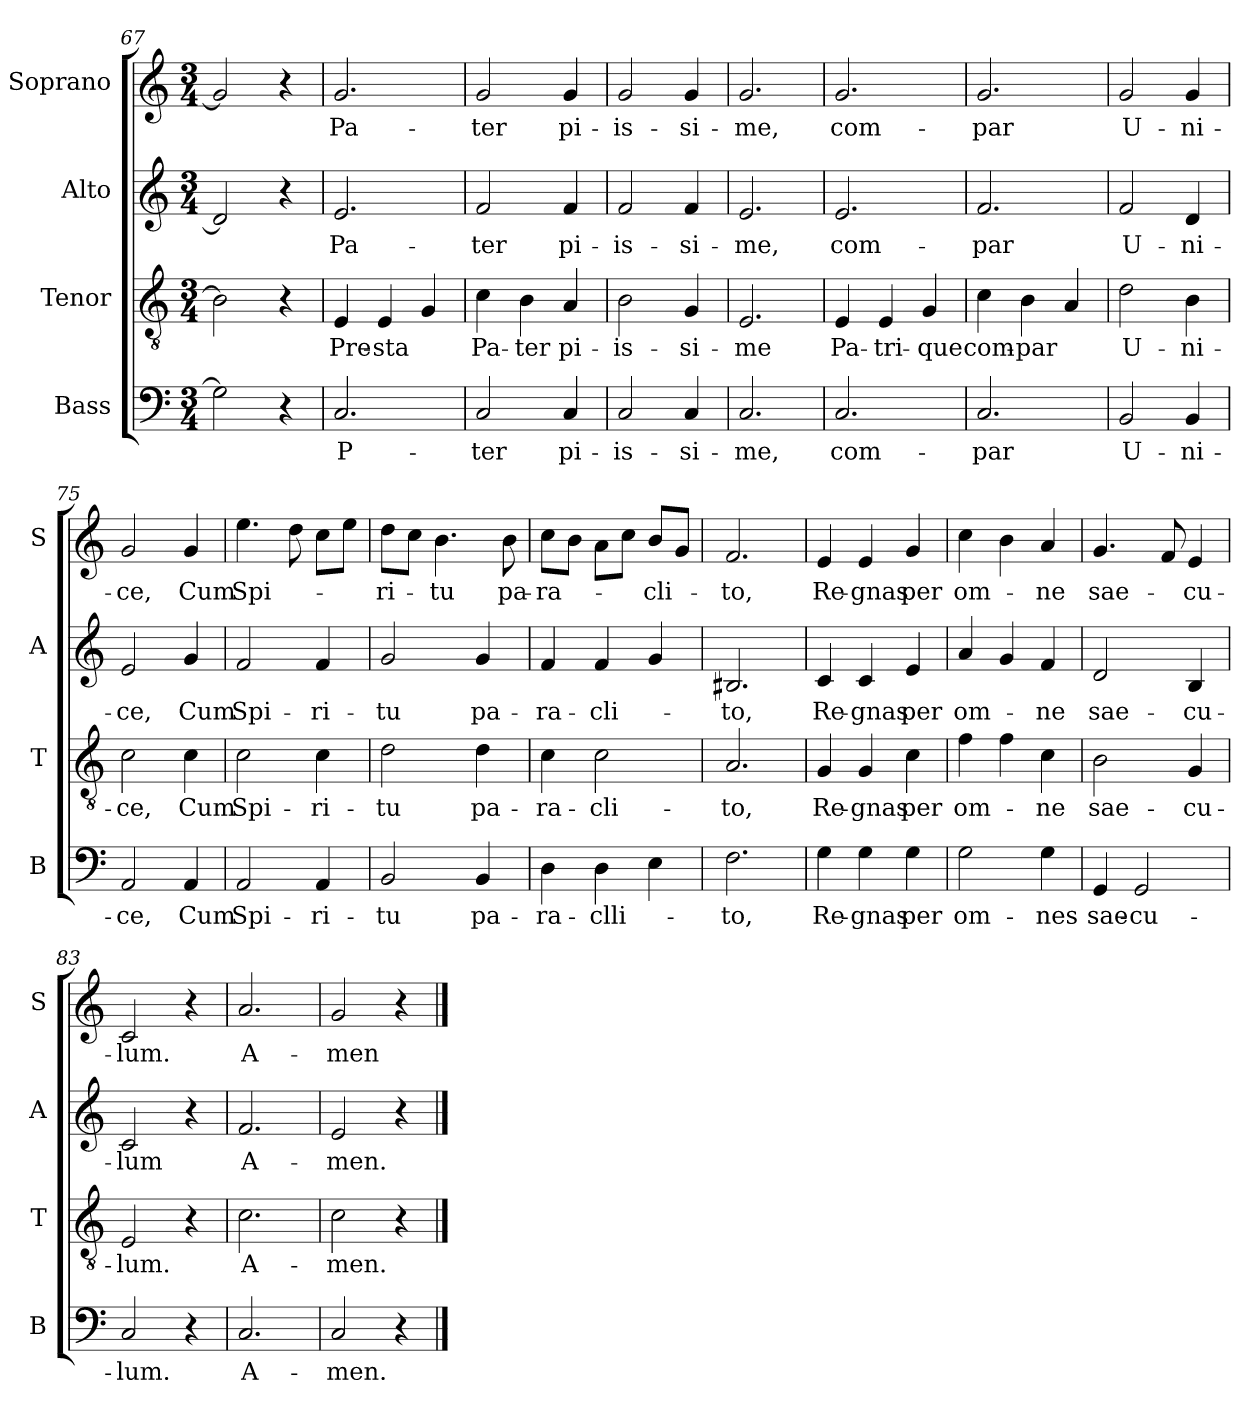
**kern	**text	**kern	**text	**kern	**text	**kern	**text
*part4	*part4	*part3	*part3	*part2	*part2	*part1	*part1
*staff4	*staff4	*staff3	*staff3	*staff2	*staff2	*staff1	*staff1
*I"Bass	*	*I"Tenor	*	*I"Alto	*	*I"Soprano	*
*I'B	*	*I'T	*	*I'A	*	*I'S	*
*clefF4	*	*clefGv2	*	*clefG2	*	*clefG2	*
*k[]	*	*k[]	*	*k[]	*	*k[]	*
*C:	*	*C:	*	*C:	*	*C:	*
*M3/4	*	*M3/4	*	*M3/4	*	*M3/4	*
=67	=67	=67	=67	=67	=67	=67	=67
2G\]	.	2B\]	.	2d/]	.	2g/]	.
4r	.	4r	.	4r	.	4r	.
=68	=68	=68	=68	=68	=68	=68	=68
*	*	*	*	*	*	*MM80	*
!	!LO:LY:b	!	!LO:LY:b	!	!LO:LY:b	!	!LO:LY:b
2.C/	P-	4E/	Pre-	2.e/	Pa-	2.g/	Pa-
!	!	!	!LO:LY:b	!	!	!	!
.	.	4E/	-sta	.	.	.	.
.	.	4G/	.	.	.	.	.
!!LO:LB:g=z
=69	=69	=69	=69	=69	=69	=69	=69
!	!LO:LY:b	!	!LO:LY:b	!	!LO:LY:b	!	!LO:LY:b
2C/	-ter	4c\	Pa-	2f/	-ter	2g/	-ter
!	!	!	!LO:LY:b	!	!	!	!
.	.	4B\	-ter	.	.	.	.
!	!LO:LY:b	!	!LO:LY:b	!	!LO:LY:b	!	!LO:LY:b
4C/	pi-	4A/	pi-	4f/	pi-	4g/	pi-
=70	=70	=70	=70	=70	=70	=70	=70
!	!LO:LY:b	!	!LO:LY:b	!	!LO:LY:b	!	!LO:LY:b
2C/	-is-	2B\	-is-	2f/	-is-	2g/	-is-
!	!LO:LY:b	!	!LO:LY:b	!	!LO:LY:b	!	!LO:LY:b
4C/	-si-	4G/	-si-	4f/	-si-	4g/	-si-
=71	=71	=71	=71	=71	=71	=71	=71
!	!LO:LY:b	!	!LO:LY:b	!	!LO:LY:b	!	!LO:LY:b
2.C/	-me,	2.E/	-me	2.e/	-me,	2.g/	-me,
=72	=72	=72	=72	=72	=72	=72	=72
!	!LO:LY:b	!	!LO:LY:b	!	!LO:LY:b	!	!LO:LY:b
2.C/	com-	4E/	Pa-	2.e/	com-	2.g/	com-
!	!	!	!LO:LY:b	!	!	!	!
.	.	4E/	-tri-	.	.	.	.
!	!	!	!LO:LY:b	!	!	!	!
.	.	4G/	-que	.	.	.	.
=73	=73	=73	=73	=73	=73	=73	=73
!	!LO:LY:b	!	!LO:LY:b	!	!LO:LY:b	!	!LO:LY:b
2.C/	-par	4c\	com-	2.f/	-par	2.g/	-par
!	!	!	!LO:LY:b	!	!	!	!
.	.	4B\	-par	.	.	.	.
.	.	4A/	.	.	.	.	.
=74	=74	=74	=74	=74	=74	=74	=74
!	!LO:LY:b	!	!LO:LY:b	!	!LO:LY:b	!	!LO:LY:b
2BB/	U-	2d\	U-	2f/	U-	2g/	U-
!	!LO:LY:b	!	!LO:LY:b	!	!LO:LY:b	!	!LO:LY:b
4BB/	-ni-	4B\	-ni-	4d/	-ni-	4g/	-ni-
=75	=75	=75	=75	=75	=75	=75	=75
!	!LO:LY:b	!	!LO:LY:b	!	!LO:LY:b	!	!LO:LY:b
2AA/	-ce,	2c\	-ce,	2e/	-ce,	2g/	-ce,
!	!LO:LY:b	!	!LO:LY:b	!	!LO:LY:b	!	!LO:LY:b
4AA/	Cum	4c\	Cum	4g/	Cum	4g/	Cum
=76	=76	=76	=76	=76	=76	=76	=76
!	!LO:LY:b	!	!LO:LY:b	!	!LO:LY:b	!	!LO:LY:b
2AA/	Spi-	2c\	Spi-	2f/	Spi-	4.ee\	Spi-
.	.	.	.	.	.	8dd\	.
!	!LO:LY:b	!	!LO:LY:b	!	!LO:LY:b	!	!
4AA/	-ri-	4c\	-ri-	4f/	-ri-	8cc\L	.
.	.	.	.	.	.	8ee\J	.
=77	=77	=77	=77	=77	=77	=77	=77
!	!LO:LY:b	!	!LO:LY:b	!	!LO:LY:b	!	!LO:LY:b
2BB/	-tu	2d\	-tu	2g/	-tu	8dd\L	-ri-
.	.	.	.	.	.	8cc\J	.
!	!	!	!	!	!	!	!LO:LY:b
.	.	.	.	.	.	4.b\	-tu
!	!LO:LY:b	!	!LO:LY:b	!	!LO:LY:b	!	!
4BB/	pa-	4d\	pa-	4g/	pa-	.	.
!	!	!	!	!	!	!	!LO:LY:b
.	.	.	.	.	.	8b\	pa-
!!LO:LB:g=z
=78	=78	=78	=78	=78	=78	=78	=78
!	!LO:LY:b	!	!LO:LY:b	!	!LO:LY:b	!	!LO:LY:b
4D\	-ra-	4c\	-ra-	4f/	-ra-	8cc\L	-ra-
.	.	.	.	.	.	8b\J	.
!	!LO:LY:b	!	!LO:LY:b	!	!LO:LY:b	!	!
4D\	-clli-	2c\	-cli-	4f/	-cli-	8a\L	.
.	.	.	.	.	.	8cc\J	.
!	!	!	!	!	!	!	!LO:LY:b
4E\	.	.	.	4g/	.	8b/L	-cli-
.	.	.	.	.	.	8g/J	.
=79	=79	=79	=79	=79	=79	=79	=79
!	!LO:LY:b	!	!LO:LY:b	!	!LO:LY:b	!	!LO:LY:b
2.F\	-to,	2.A/	-to,	2.B#X/	-to,	2.f/	-to,
=80	=80	=80	=80	=80	=80	=80	=80
!	!LO:LY:b	!	!LO:LY:b	!	!LO:LY:b	!	!LO:LY:b
4G\	Re-	4G/	Re-	4c/	Re-	4e/	Re-
!	!LO:LY:b	!	!LO:LY:b	!	!LO:LY:b	!	!LO:LY:b
4G\	-gnas	4G/	-gnas	4c/	-gnas	4e/	-gnas
!	!LO:LY:b	!	!LO:LY:b	!	!LO:LY:b	!	!LO:LY:b
4G\	per	4c\	per	4e/	per	4g/	per
=81	=81	=81	=81	=81	=81	=81	=81
!	!LO:LY:b	!	!LO:LY:b	!	!LO:LY:b	!	!LO:LY:b
2G\	om-	4f\	om-	4a/	om-	4cc\	om-
.	.	4f\	.	4g/	.	4b\	.
!	!LO:LY:b	!	!LO:LY:b	!	!LO:LY:b	!	!LO:LY:b
4G\	-nes	4c\	-ne	4f/	-ne	4a/	-ne
=82	=82	=82	=82	=82	=82	=82	=82
!	!LO:LY:b	!	!LO:LY:b	!	!LO:LY:b	!	!LO:LY:b
4GG/	sae-	2B\	sae-	2d/	sae-	4.g/	sae-
!	!LO:LY:b	!	!	!	!	!	!
2GG/	-cu-	.	.	.	.	.	.
.	.	.	.	.	.	8f/	.
!	!	!	!LO:LY:b	!	!LO:LY:b	!	!LO:LY:b
.	.	4G/	-cu-	4B/	-cu-	4e/	-cu-
=83	=83	=83	=83	=83	=83	=83	=83
!	!LO:LY:b	!	!LO:LY:b	!	!LO:LY:b	!	!LO:LY:b
2C/	-lum.	2E/	-lum.	2c/	-lum	2c/	-lum.
4r	.	4r	.	4r	.	4r	.
=84	=84	=84	=84	=84	=84	=84	=84
!	!LO:LY:b	!	!LO:LY:b	!	!LO:LY:b	!	!LO:LY:b
2.C/	A-	2.c\	A-	2.f/	A-	2.a/	A-
=85	=85	=85	=85	=85	=85	=85	=85
!	!LO:LY:b	!	!LO:LY:b	!	!LO:LY:b	!	!LO:LY:b
2C/	-men.-	2c\	-men.-	2e/	-men.	2g/	-men
4r	.	4r	.	4r	.	4r	.
==	==	==	==	==	==	==	==
*-	*-	*-	*-	*-	*-	*-	*-
